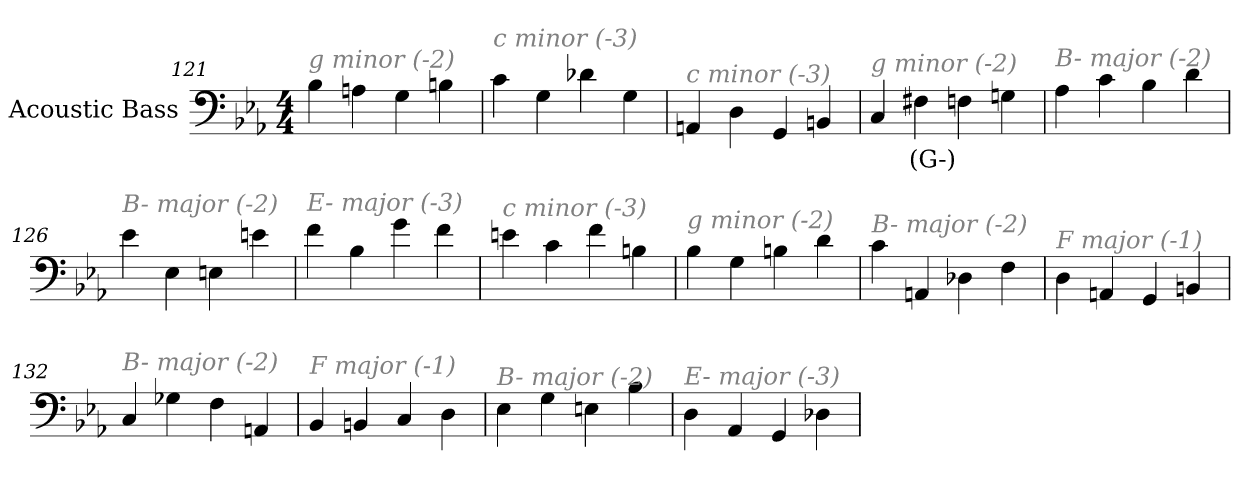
**kern	**text
*part1	*part1
*staff1	*staff1
*I"Acoustic Bass	*
*clefF4	*
*ITrd7c12	*
*k[b-e-a-]	*
*E-:	*
*M4/4	*
=121	=121
!LO:TX:i:color=#808080:t=g minor (-2)	!
4BB-	.
4AAn	.
4GG	.
4BBn	.
=122	=122
!LO:TX:i:color=#808080:t=c minor (-3)	!
4C	.
4GG	.
4D-X	.
4GG	.
=123	=123
!LO:TX:i:color=#808080:t=c minor (-3)	!
4AAAn	.
4DD	.
4GGG	.
4BBBn	.
=124	=124
!LO:TX:i:color=#808080:t=g minor (-2)	!
4CC	.
4FF#Xi	(G-)
4FF	.
4GGn	.
=125	=125
!LO:TX:i:color=#808080:t=B- major (-2)	!
4AA-	.
4C	.
4BB-	.
4D	.
=126	=126
!LO:TX:i:color=#808080:t=B- major (-2)	!
4E-	.
4EE-	.
4EEn	.
4En	.
=127	=127
!LO:TX:i:color=#808080:t=E- major (-3)	!
4F	.
4BB-	.
4G	.
4F	.
=128	=128
!LO:TX:i:color=#808080:t=c minor (-3)	!
4En	.
4C	.
4F	.
4BBn	.
=129	=129
!LO:TX:i:color=#808080:t=g minor (-2)	!
4BB-	.
4GG	.
4BBn	.
4D	.
=130	=130
!LO:TX:i:color=#808080:t=B- major (-2)	!
4C	.
4AAAn	.
4DD-X	.
4FF	.
=131	=131
!LO:TX:i:color=#808080:t=F major (-1)	!
4DD	.
4AAAn	.
4GGG	.
4BBBn	.
=132	=132
!LO:TX:i:color=#808080:t=B- major (-2)	!
4CC	.
4GG-X	.
4FF	.
4AAAn	.
=133	=133
!LO:TX:i:color=#808080:t=F major (-1)	!
4BBB-	.
4BBBn	.
4CC	.
4DD	.
=134	=134
!LO:TX:i:color=#808080:t=B- major (-2)	!
4EE-	.
4GG	.
4EEn	.
4BB-	.
=135	=135
!LO:TX:i:color=#808080:t=E- major (-3)	!
4DD	.
4AAA-	.
4GGG	.
4DD-X	.
=	=
*-	*-
